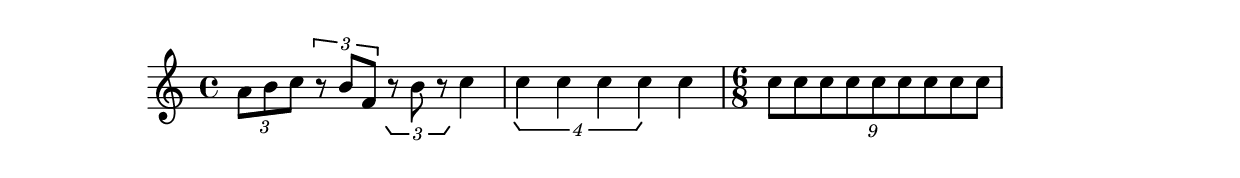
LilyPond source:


\version "2.11.51"
\header{
  
  texidoc="
Tuplets are indicated by a bracket with a number.  There should be no
bracket if there is a beam exactly  matching  the length of the tuplet.
The bracket does not interfere with the stafflines, and the number is
centered in the gap in the bracket.

The bracket stops at the end of the stems, if the stems have the same
direction as the bracket. The endings can be adjusted with
@code{bracket-flare}.


"

}
\layout { ragged-right= ##t }


\context Voice \relative c'' {
  \times 2/3 { a8 b c }
  \times 2/3 { r8  b[ f] }
  \override TupletBracket  #'bracket-flare = #'(0.5 . 0.5)
  \times 2/3 { r8 b r8 }
  c4 |
  
  \times 3/4 { c4 c4 c4 c4 } c4 | 
  
  \time 6/8
  \times 6/9 { c8 c c c c c c c c }

}




